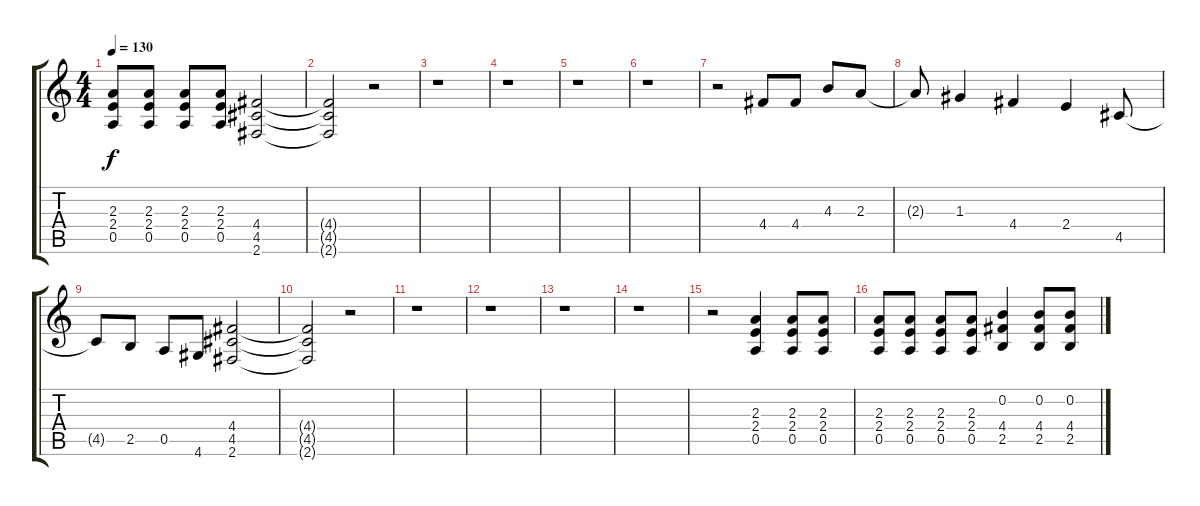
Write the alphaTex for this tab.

\track "" {instrument overdrivenguitar}
\staff {score tabs}
\tuning (E4 B3 G3 D3 A2 E2) {hide}
\ts (4 4)
\tempo 130
\clef g2
\ks c
(2.3 2.4 0.5).8{dy f} (2.3 2.4 0.5).8 (2.3 2.4 0.5).8 (2.3 2.4 0.5).8 (4.4 4.5 2.6).2 |
(4.4{t} 4.5{t} 2.6{t}).2 r.2 |
r.1 |
r.1 |
r.1 |
r.1 |
r.2 4.4.8 4.4.8 4.3.8 2.3.8 |
2.3{t}.8 1.3.4 4.4.4 2.4.4 4.5.8 |
4.5{t}.8 2.5.8 0.5.8 4.6.8 (4.4 4.5 2.6).2 |
(4.4{t} 4.5{t} 2.6{t}).2 r.2 |
r.1 |
r.1 |
r.1 |
r.1 |
r.2 (2.3 2.4 0.5).4 (2.3 2.4 0.5).8 (2.3 2.4 0.5).8 |
(2.3 2.4 0.5).8 (2.3 2.4 0.5).8 (2.3 2.4 0.5).8 (2.3 2.4 0.5).8 (0.2 4.4 2.5).4 (0.2 4.4 2.5).8 (0.2 4.4 2.5).8
